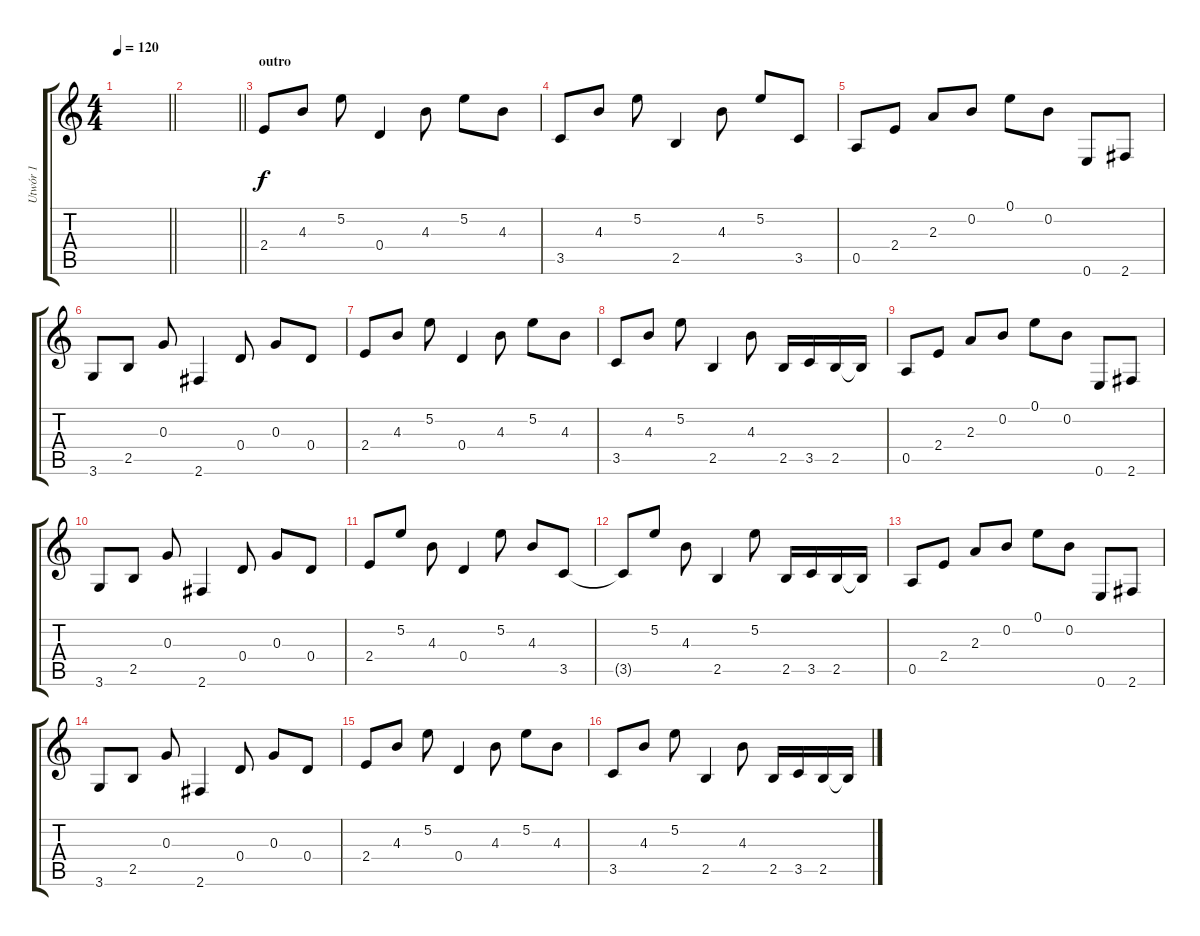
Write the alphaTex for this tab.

\track ("Utwór 1" "Utwór 1") {instrument acousticguitarsteel}
\staff {score tabs}
\tuning (E4 B3 G3 D3 A2 E2) {hide}
\ts (4 4)
\tempo 120
\clef g2
\barLineRight lightlight
\ks c
|
\barLineRight lightlight
|
\section ("" "outro")
2.4.8{volume 16} 4.3.8 5.2.8 0.4.4 4.3.8 5.2.8 4.3.8 |
3.5.8 4.3.8 5.2.8 2.5.4 4.3.8 5.2.8 3.5.8 |
0.5.8 2.4.8 2.3.8 0.2.8 0.1.8 0.2.8 0.6.8 2.6.8 |
3.6.8 2.5.8 0.3.8 2.6.4 0.4.8 0.3.8 0.4.8 |
2.4.8 4.3.8 5.2.8 0.4.4 4.3.8 5.2.8 4.3.8 |
3.5.8 4.3.8 5.2.8 2.5.4 4.3.8 2.5.16 3.5.16 2.5.16 2.5{t}.16 |
0.5.8 2.4.8 2.3.8 0.2.8 0.1.8 0.2.8 0.6.8 2.6.8 |
3.6.8 2.5.8 0.3.8 2.6.4 0.4.8 0.3.8 0.4.8 |
2.4.8 5.2.8 4.3.8 0.4.4 5.2.8 4.3.8 3.5.8 |
3.5{t}.8 5.2.8 4.3.8 2.5.4 5.2.8 2.5.16 3.5.16 2.5.16 2.5{t}.16 |
0.5.8 2.4.8 2.3.8 0.2.8 0.1.8 0.2.8 0.6.8 2.6.8 |
3.6.8 2.5.8 0.3.8 2.6.4 0.4.8 0.3.8 0.4.8 |
2.4.8 4.3.8 5.2.8 0.4.4 4.3.8 5.2.8 4.3.8 |
3.5.8 4.3.8 5.2.8 2.5.4 4.3.8 2.5.16 3.5.16 2.5.16 2.5{t}.16
